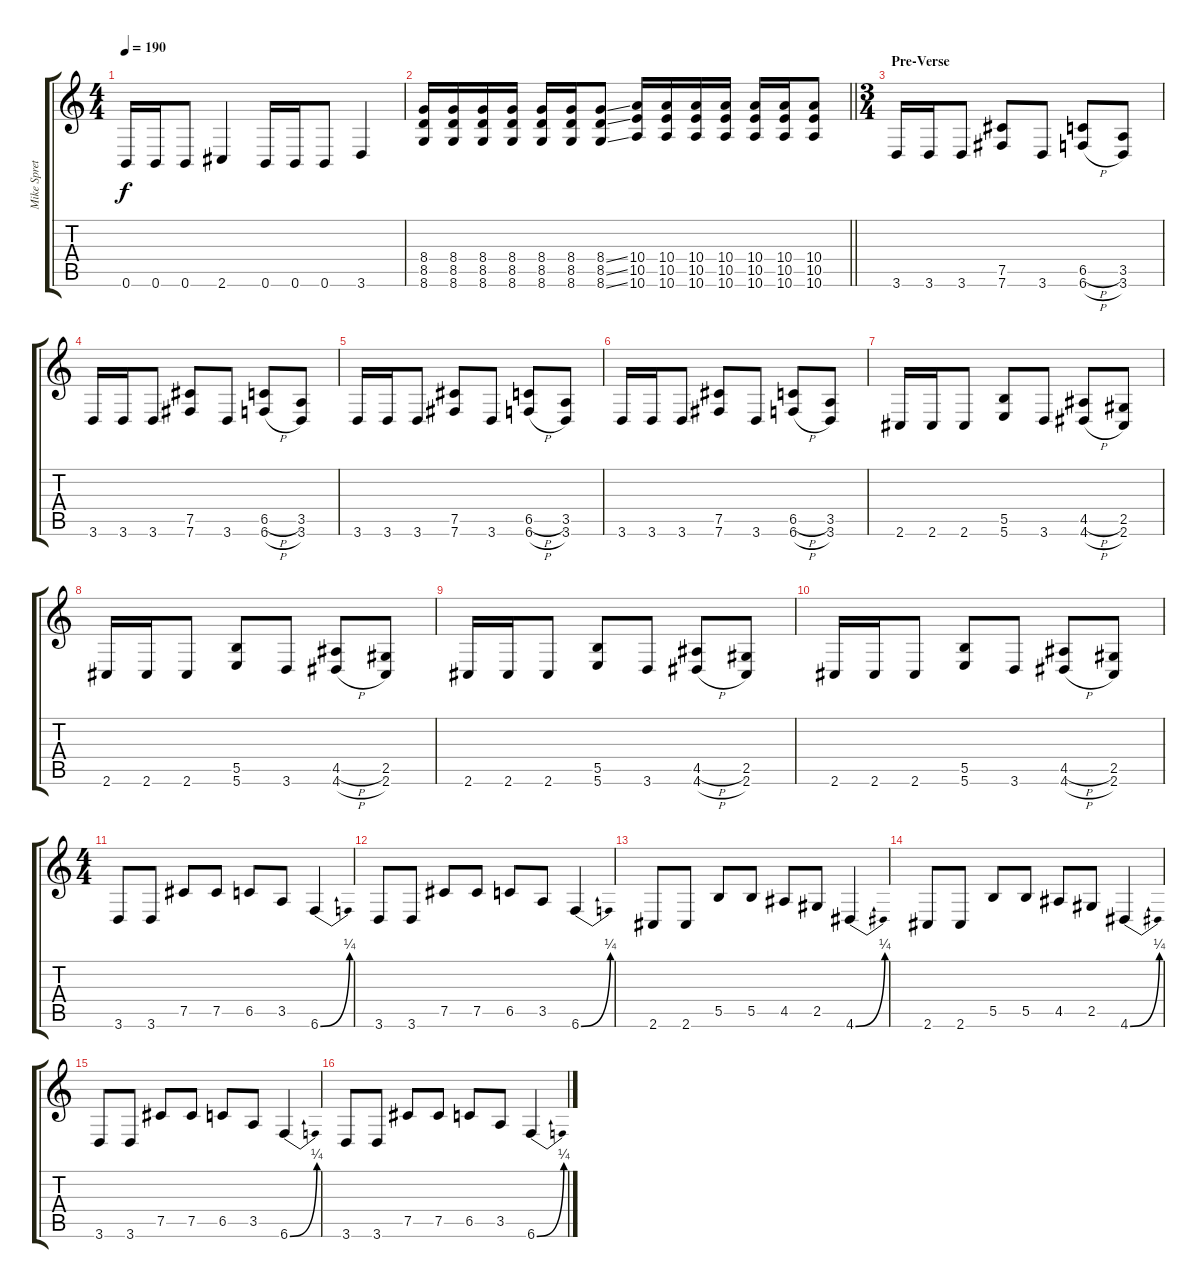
\track ("Mike Spretzer (Distortion Guitar)" "Mike Spret") {instrument distortionguitar}
\staff {score tabs}
\tuning (Db4 Ab3 E3 B2 Gb2 B1) {hide}
\ts (4 4)
\tempo 190
\clef g2
\ks c
0.6.16{dy f} 0.6.16 0.6.8 2.6.4 0.6.16 0.6.16 0.6.8 3.6.4 |
\barLineRight lightlight
(8.4 8.5 8.6).16 (8.4 8.5 8.6).16 (8.4 8.5 8.6).16 (8.4 8.5 8.6).16 (8.4 8.5 8.6).16 (8.4 8.5 8.6).16 (8.4{ss} 8.5{ss} 8.6{ss}).8 (10.4 10.5 10.6).16 (10.4 10.5 10.6).16 (10.4 10.5 10.6).16 (10.4 10.5 10.6).16 (10.4 10.5 10.6).16 (10.4 10.5 10.6).16 (10.4 10.5 10.6).8 |
\ts (3 4)
\section ("" "Pre-Verse")
3.6.16 3.6.16 3.6.8 (7.5 7.6).8 3.6.8 (6.5{h} 6.6{h}).8 (3.5 3.6).8 |
3.6.16 3.6.16 3.6.8 (7.5 7.6).8 3.6.8 (6.5{h} 6.6{h}).8 (3.5 3.6).8 |
3.6.16 3.6.16 3.6.8 (7.5 7.6).8 3.6.8 (6.5{h} 6.6{h}).8 (3.5 3.6).8 |
3.6.16 3.6.16 3.6.8 (7.5 7.6).8 3.6.8 (6.5{h} 6.6{h}).8 (3.5 3.6).8 |
2.6.16 2.6.16 2.6.8 (5.5 5.6).8 3.6.8 (4.5{h} 4.6{h}).8 (2.5 2.6).8 |
2.6.16 2.6.16 2.6.8 (5.5 5.6).8 3.6.8 (4.5{h} 4.6{h}).8 (2.5 2.6).8 |
2.6.16 2.6.16 2.6.8 (5.5 5.6).8 3.6.8 (4.5{h} 4.6{h}).8 (2.5 2.6).8 |
2.6.16 2.6.16 2.6.8 (5.5 5.6).8 3.6.8 (4.5{h} 4.6{h}).8 (2.5 2.6).8 |
\ts (4 4)
3.6.8 3.6.8 7.5.8 7.5.8 6.5.8 3.5.8 6.6{be (bend 0 0 60 1)}.4 |
3.6.8 3.6.8 7.5.8 7.5.8 6.5.8 3.5.8 6.6{be (bend 0 0 60 1)}.4 |
2.6.8 2.6.8 5.5.8 5.5.8 4.5.8 2.5.8 4.6{be (bend 0 0 60 1)}.4 |
2.6.8 2.6.8 5.5.8 5.5.8 4.5.8 2.5.8 4.6{be (bend 0 0 60 1)}.4 |
3.6.8 3.6.8 7.5.8 7.5.8 6.5.8 3.5.8 6.6{be (bend 0 0 60 1)}.4 |
3.6.8 3.6.8 7.5.8 7.5.8 6.5.8 3.5.8 6.6{be (bend 0 0 60 1)}.4
